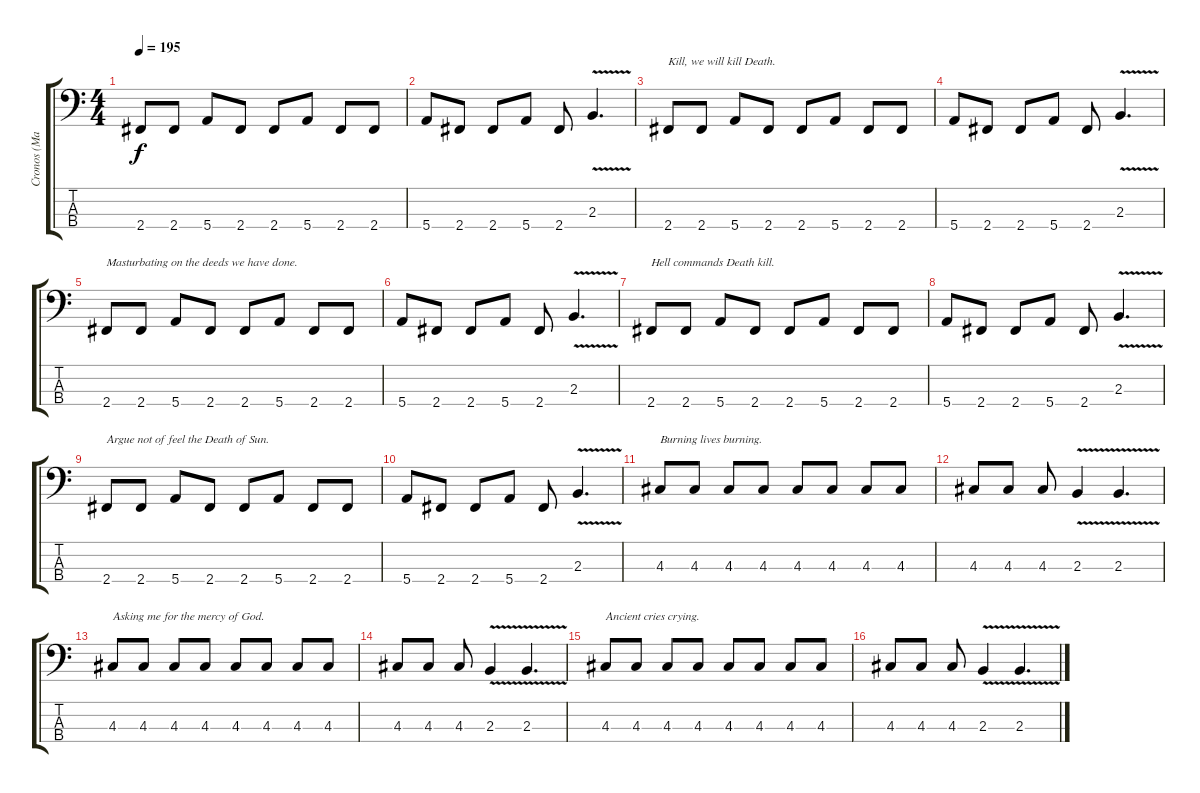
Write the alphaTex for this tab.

\track ("Cronos (Matthew)" "Cronos (Ma") {instrument electricbasspick}
\staff {score tabs}
\tuning (G2 D2 A1 E1) {hide}
\ts (4 4)
\tempo 195
\clef f4
\ks c
2.4.8{dy f} 2.4.8 5.4.8 2.4.8 2.4.8 5.4.8 2.4.8 2.4.8 |
5.4.8 2.4.8 2.4.8 5.4.8 2.4.8 2.3{v}.4{d} |
2.4.8{txt "Kill, we will kill Death."} 2.4.8 5.4.8 2.4.8 2.4.8 5.4.8 2.4.8 2.4.8 |
5.4.8 2.4.8 2.4.8 5.4.8 2.4.8 2.3{v}.4{d} |
2.4.8{txt "Masturbating on the deeds we have done."} 2.4.8 5.4.8 2.4.8 2.4.8 5.4.8 2.4.8 2.4.8 |
5.4.8 2.4.8 2.4.8 5.4.8 2.4.8 2.3{v}.4{d} |
2.4.8{txt "Hell commands Death kill."} 2.4.8 5.4.8 2.4.8 2.4.8 5.4.8 2.4.8 2.4.8 |
5.4.8 2.4.8 2.4.8 5.4.8 2.4.8 2.3{v}.4{d} |
2.4.8{txt "Argue not of feel the Death of Sun."} 2.4.8 5.4.8 2.4.8 2.4.8 5.4.8 2.4.8 2.4.8 |
5.4.8 2.4.8 2.4.8 5.4.8 2.4.8 2.3{v}.4{d} |
4.3.8{txt "Burning lives burning."} 4.3.8 4.3.8 4.3.8 4.3.8 4.3.8 4.3.8 4.3.8 |
4.3.8 4.3.8 4.3.8 2.3{v}.4 2.3{v}.4{d} |
4.3.8{txt "Asking me for the mercy of God."} 4.3.8 4.3.8 4.3.8 4.3.8 4.3.8 4.3.8 4.3.8 |
4.3.8 4.3.8 4.3.8 2.3{v}.4 2.3{v}.4{d} |
4.3.8{txt "Ancient cries crying."} 4.3.8 4.3.8 4.3.8 4.3.8 4.3.8 4.3.8 4.3.8 |
4.3.8 4.3.8 4.3.8 2.3{v}.4 2.3{v}.4{d}
